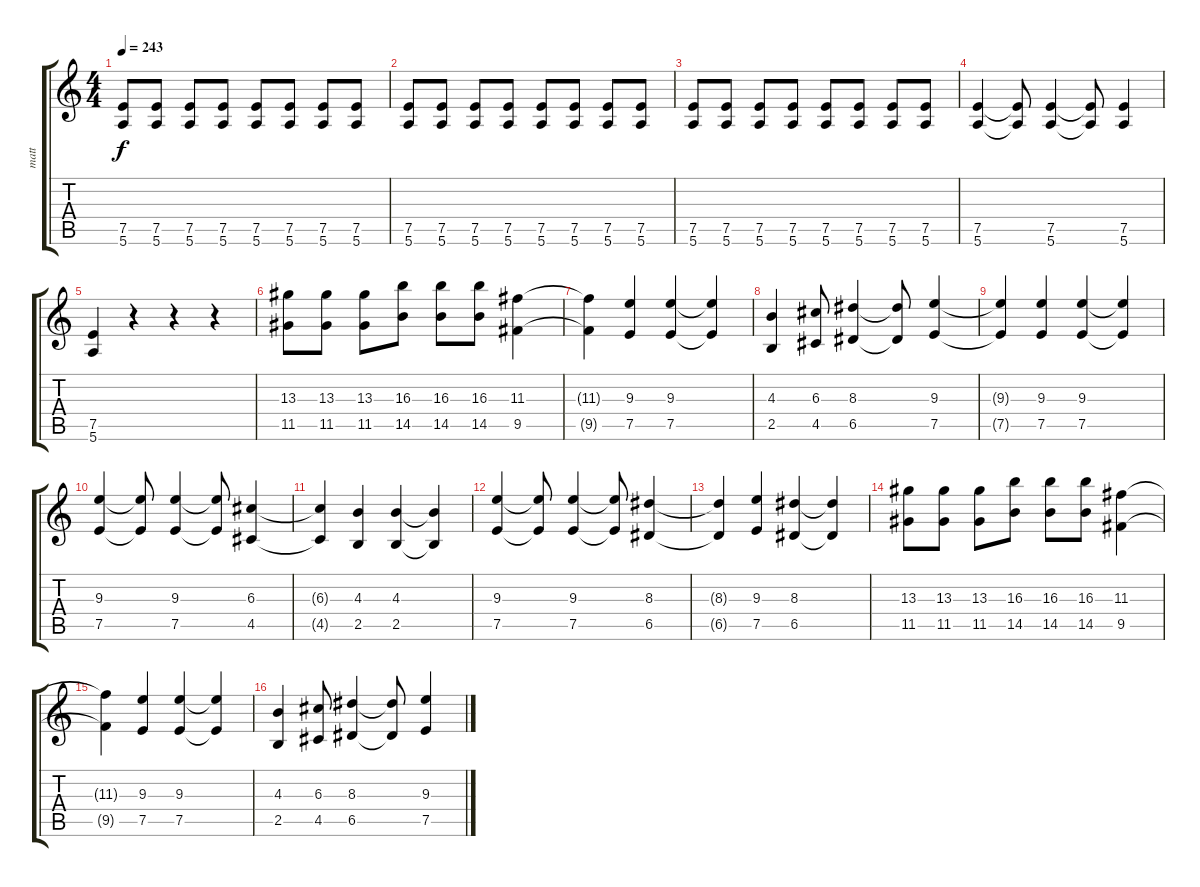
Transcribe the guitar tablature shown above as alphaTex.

\track ("matt" "matt") {instrument distortionguitar}
\staff {score tabs}
\tuning (E4 B3 G3 D3 A2 E2) {hide}
\ts (4 4)
\tempo 243
\clef g2
\ks c
(7.5 5.6).8{dy f} (7.5 5.6).8 (7.5 5.6).8 (7.5 5.6).8 (7.5 5.6).8 (7.5 5.6).8 (7.5 5.6).8 (7.5 5.6).8 |
(7.5 5.6).8 (7.5 5.6).8 (7.5 5.6).8 (7.5 5.6).8 (7.5 5.6).8 (7.5 5.6).8 (7.5 5.6).8 (7.5 5.6).8 |
(7.5 5.6).8 (7.5 5.6).8 (7.5 5.6).8 (7.5 5.6).8 (7.5 5.6).8 (7.5 5.6).8 (7.5 5.6).8 (7.5 5.6).8 |
(7.5 5.6).4 (7.5{t} 5.6{t}).8 (7.5 5.6).4 (7.5{t} 5.6{t}).8 (7.5 5.6).4 |
(7.5 5.6).4 r.4 r.4 r.4 |
(13.3 11.5).8 (13.3 11.5).8 (13.3 11.5).8 (16.3 14.5).8 (16.3 14.5).8 (16.3 14.5).8 (11.3 9.5).4 |
(11.3{t} 9.5{t}).4 (9.3 7.5).4 (9.3 7.5).4 (9.3{t} 7.5{t}).4 |
(4.3 2.5).4 (6.3 4.5).8 (8.3 6.5).4 (8.3{t} 6.5{t}).8 (9.3 7.5).4 |
(9.3{t} 7.5{t}).4 (9.3 7.5).4 (9.3 7.5).4 (9.3{t} 7.5{t}).4 |
(9.3 7.5).4 (9.3{t} 7.5{t}).8 (9.3 7.5).4 (9.3{t} 7.5{t}).8 (6.3 4.5).4 |
(6.3{t} 4.5{t}).4 (4.3 2.5).4 (4.3 2.5).4 (4.3{t} 2.5{t}).4 |
(9.3 7.5).4 (9.3{t} 7.5{t}).8 (9.3 7.5).4 (9.3{t} 7.5{t}).8 (8.3 6.5).4 |
(8.3{t} 6.5{t}).4 (9.3 7.5).4 (8.3 6.5).4 (8.3{t} 6.5{t}).4 |
(13.3 11.5).8 (13.3 11.5).8 (13.3 11.5).8 (16.3 14.5).8 (16.3 14.5).8 (16.3 14.5).8 (11.3 9.5).4 |
(11.3{t} 9.5{t}).4 (9.3 7.5).4 (9.3 7.5).4 (9.3{t} 7.5{t}).4 |
(4.3 2.5).4 (6.3 4.5).8 (8.3 6.5).4 (8.3{t} 6.5{t}).8 (9.3 7.5).4
